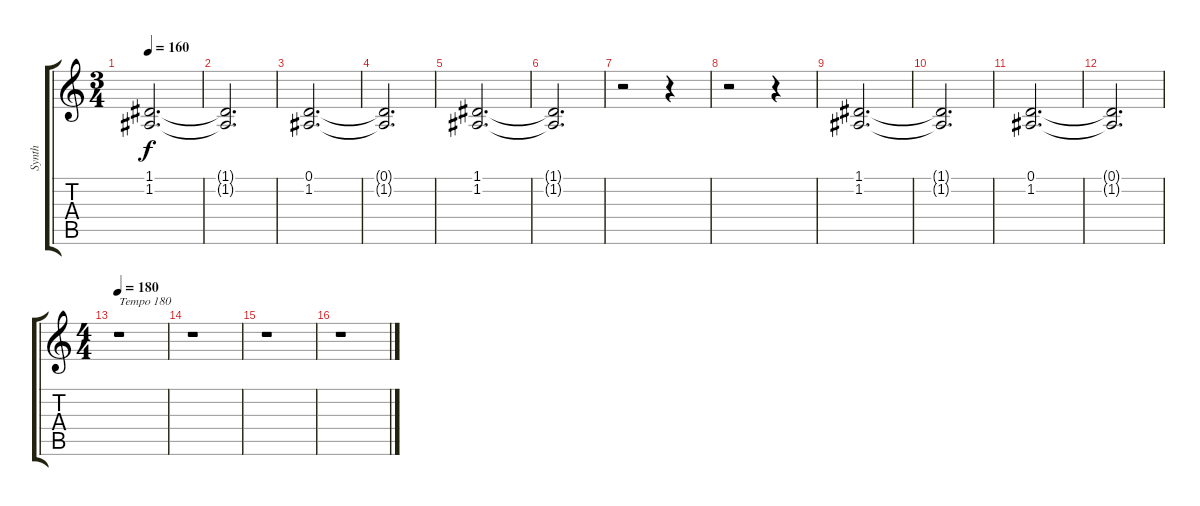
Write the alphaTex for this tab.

\track ("Synth" "Synth") {instrument choiraahs}
\staff {score tabs}
\tuning (D4 A3 F3 C3 G2 C2) {hide}
\ts (3 4)
\tempo 160
\clef g2
\ks c
(1.1 1.2).2{d dy f} |
(1.1{t} 1.2{t}).2{d} |
(0.1 1.2).2{d} |
(0.1{t} 1.2{t}).2{d} |
(1.1 1.2).2{d} |
(1.1{t} 1.2{t}).2{d} |
r.2 r.4 |
r.2 r.4 |
(1.1 1.2).2{d} |
(1.1{t} 1.2{t}).2{d} |
(0.1 1.2).2{d} |
(0.1{t} 1.2{t}).2{d} |
\ts (4 4)
\tempo 180
r.1{txt "Tempo 180"} |
r.1 |
r.1 |
r.1
